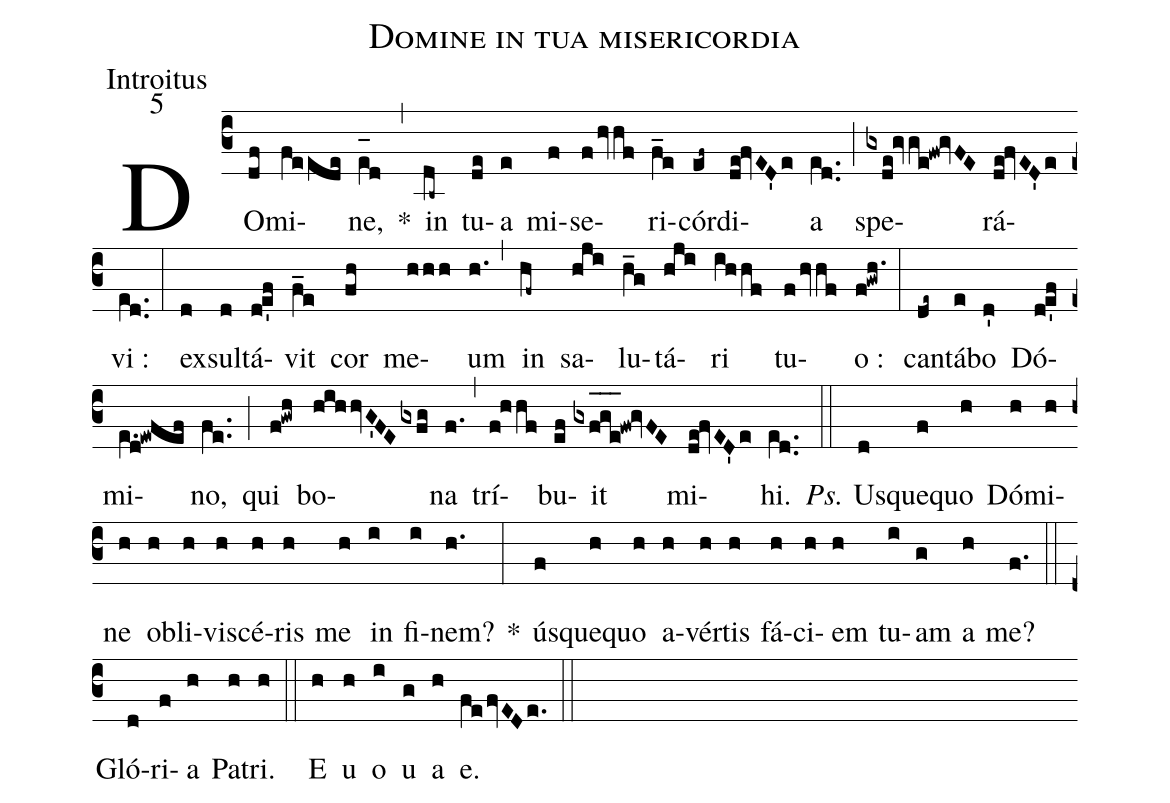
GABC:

name:Domine in tua misericordia;
office-part:Introitus;
mode:5;
%%
(c3) DO(df)mi(feede)ne,(e_[oh:h][ll:1]d) *(,) in(db~) tu(de)a(e) mi(f)se(fhvhf)ri(f_e)cór(ef~)di(de!fvED'e)a(e[ll:1]d..) (;) spe(gxde!gvge!fw!gvFE)rá(de!fvED'e)vi :(e[ll:1]d..) (:) ex(d)sul(d)tá(de'f)vit(f_e) cor(fh) me(hhh)um(h.) (,) in(hf~) sa(hji)lu(h_g)tá(hji)ri(ihhf) tu(fhvhf)o :(f!gwh.) (:) can(de~)tá(e)bo(d') Dó(de'f)mi(e.[ll:1]d!ewfef)no,(fe..) (;) qui(f!gwh) bo(hihhvG'FEgxfg)na(f.) (,) trí(f!hhf)bu(ef)it(gxf_[oh:h]g_[oh:h]e_[oh:h]!fw!gvFE) mi(de!fvED'e)hi.(e[ll:1]d..) (::) <i>Ps.</i> Us(d)que(f)quo(h) Dó(h)mi(h)ne(h) ob(h)li(h)vi(h)scé(h)ris(h) me(h) in(i) fi(i)nem?(h.) *(:) ús(f)que(h)quo(h) a(h)vér(h)tis(h) fá(h)ci(h)em(h) tu(i)am(g) a(h) me?(f.) (::) Gló(d)ri(f)a(h) Pa(h)tri.(h) (::) <eu>E(h) u(h) o(i) u(g) a(h) e.</eu>(fefvEDe.) (::)
